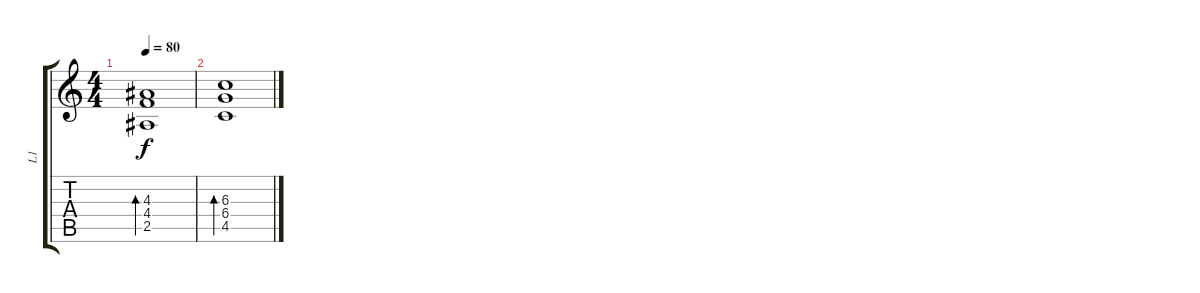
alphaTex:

\track ("L1" "L1") {instrument distortionguitar}
\staff {score tabs}
\tuning (Eb4 Bb3 Gb3 Db3 Ab2 Eb2) {hide}
\ts (4 4)
\tempo 80
\clef g2
\ks c
(4.3 4.4 2.5).1{bd 120 dy f} |
(6.3 6.4 4.5).1{bd 480}
